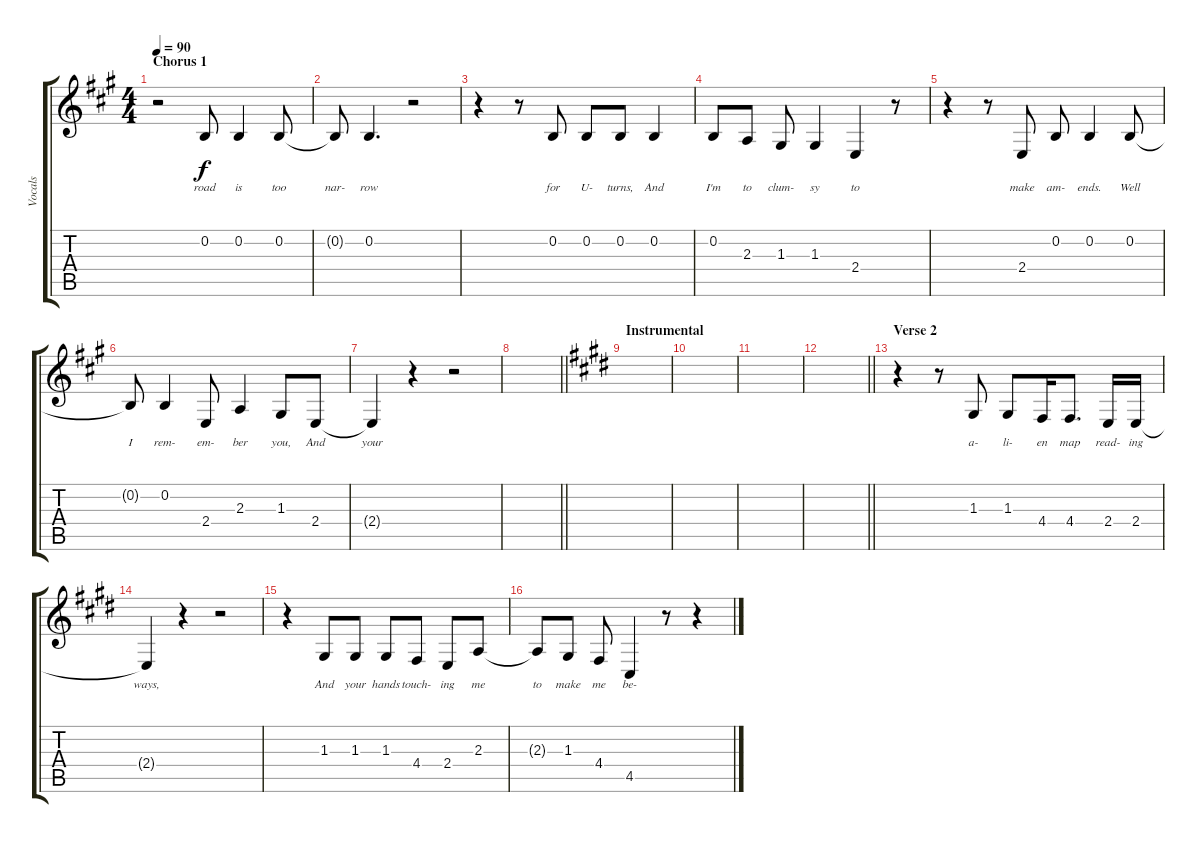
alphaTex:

\track ("Vocals" "Vocals") {instrument altosax}
\staff {score tabs}
\tuning (E4 B3 G3 D3 A2 E2) {hide}
\ts (4 4)
\section ("" "Chorus 1")
\tempo 90
\clef g2
\ks a
r.2{dy f} 0.2.8{lyrics (0 "road") lyrics (1 "") lyrics (2 "") lyrics (3 "") lyrics (4 "")} 0.2.4{lyrics (0 "is") lyrics (1 "") lyrics (2 "") lyrics (3 "") lyrics (4 "")} 0.2.8{lyrics (0 "too") lyrics (1 "") lyrics (2 "") lyrics (3 "") lyrics (4 "")} |
0.2{t}.8{lyrics (0 "nar-") lyrics (1 "") lyrics (2 "") lyrics (3 "") lyrics (4 "")} 0.2.4{d lyrics (0 "row") lyrics (1 "") lyrics (2 "") lyrics (3 "") lyrics (4 "")} r.2 |
r.4 r.8 0.2.8{lyrics (0 "for") lyrics (1 "") lyrics (2 "") lyrics (3 "") lyrics (4 "")} 0.2.8{lyrics (0 "U-") lyrics (1 "") lyrics (2 "") lyrics (3 "") lyrics (4 "")} 0.2.8{lyrics (0 "turns,") lyrics (1 "") lyrics (2 "") lyrics (3 "") lyrics (4 "")} 0.2.4{lyrics (0 "And") lyrics (1 "") lyrics (2 "") lyrics (3 "") lyrics (4 "")} |
0.2.8{lyrics (0 "I'm") lyrics (1 "") lyrics (2 "") lyrics (3 "") lyrics (4 "")} 2.3.8{lyrics (0 "to") lyrics (1 "") lyrics (2 "") lyrics (3 "") lyrics (4 "")} 1.3.8{lyrics (0 "clum-") lyrics (1 "") lyrics (2 "") lyrics (3 "") lyrics (4 "")} 1.3.4{lyrics (0 "sy") lyrics (1 "") lyrics (2 "") lyrics (3 "") lyrics (4 "")} 2.4.4{lyrics (0 "to") lyrics (1 "") lyrics (2 "") lyrics (3 "") lyrics (4 "")} r.8 |
r.4 r.8 2.4.8{lyrics (0 "make") lyrics (1 "") lyrics (2 "") lyrics (3 "") lyrics (4 "")} 0.2.8{lyrics (0 "am-") lyrics (1 "") lyrics (2 "") lyrics (3 "") lyrics (4 "")} 0.2.4{lyrics (0 "ends.") lyrics (1 "") lyrics (2 "") lyrics (3 "") lyrics (4 "")} 0.2.8{lyrics (0 "Well") lyrics (1 "") lyrics (2 "") lyrics (3 "") lyrics (4 "")} |
0.2{t}.8{lyrics (0 "I") lyrics (1 "") lyrics (2 "") lyrics (3 "") lyrics (4 "")} 0.2.4{lyrics (0 "rem-") lyrics (1 "") lyrics (2 "") lyrics (3 "") lyrics (4 "")} 2.4.8{lyrics (0 "em-") lyrics (1 "") lyrics (2 "") lyrics (3 "") lyrics (4 "")} 2.3.4{lyrics (0 "ber") lyrics (1 "") lyrics (2 "") lyrics (3 "") lyrics (4 "")} 1.3.8{lyrics (0 "you,") lyrics (1 "") lyrics (2 "") lyrics (3 "") lyrics (4 "")} 2.4.8{lyrics (0 "And") lyrics (1 "") lyrics (2 "") lyrics (3 "") lyrics (4 "")} |
2.4{t}.4{lyrics (0 "your") lyrics (1 "") lyrics (2 "") lyrics (3 "") lyrics (4 "")} r.4 r.2 |
\barLineRight lightlight
|
\section ("" "Instrumental")
\ks e
|
|
|
\barLineRight lightlight
|
\section ("" "Verse 2")
r.4 r.8 1.3.8{lyrics (0 "a-") lyrics (1 "") lyrics (2 "") lyrics (3 "") lyrics (4 "")} 1.3.8{lyrics (0 "li-") lyrics (1 "") lyrics (2 "") lyrics (3 "") lyrics (4 "")} 4.4.16{lyrics (0 "en") lyrics (1 "") lyrics (2 "") lyrics (3 "") lyrics (4 "")} 4.4.8{d lyrics (0 "map") lyrics (1 "") lyrics (2 "") lyrics (3 "") lyrics (4 "")} 2.4.16{lyrics (0 "read-") lyrics (1 "") lyrics (2 "") lyrics (3 "") lyrics (4 "")} 2.4.16{lyrics (0 "ing") lyrics (1 "") lyrics (2 "") lyrics (3 "") lyrics (4 "")} |
2.4{t}.4{lyrics (0 "ways,") lyrics (1 "") lyrics (2 "") lyrics (3 "") lyrics (4 "")} r.4 r.2 |
r.4 1.3.8{lyrics (0 "And") lyrics (1 "") lyrics (2 "") lyrics (3 "") lyrics (4 "")} 1.3.8{lyrics (0 "your") lyrics (1 "") lyrics (2 "") lyrics (3 "") lyrics (4 "")} 1.3.8{lyrics (0 "hands") lyrics (1 "") lyrics (2 "") lyrics (3 "") lyrics (4 "")} 4.4.8{lyrics (0 "touch-") lyrics (1 "") lyrics (2 "") lyrics (3 "") lyrics (4 "")} 2.4.8{lyrics (0 "ing") lyrics (1 "") lyrics (2 "") lyrics (3 "") lyrics (4 "")} 2.3.8{lyrics (0 "me") lyrics (1 "") lyrics (2 "") lyrics (3 "") lyrics (4 "")} |
2.3{t}.8{lyrics (0 "to") lyrics (1 "") lyrics (2 "") lyrics (3 "") lyrics (4 "")} 1.3.8{lyrics (0 "make") lyrics (1 "") lyrics (2 "") lyrics (3 "") lyrics (4 "")} 4.4.8{lyrics (0 "me") lyrics (1 "") lyrics (2 "") lyrics (3 "") lyrics (4 "")} 4.5.4{lyrics (0 "be-") lyrics (1 "") lyrics (2 "") lyrics (3 "") lyrics (4 "")} r.8 r.4
